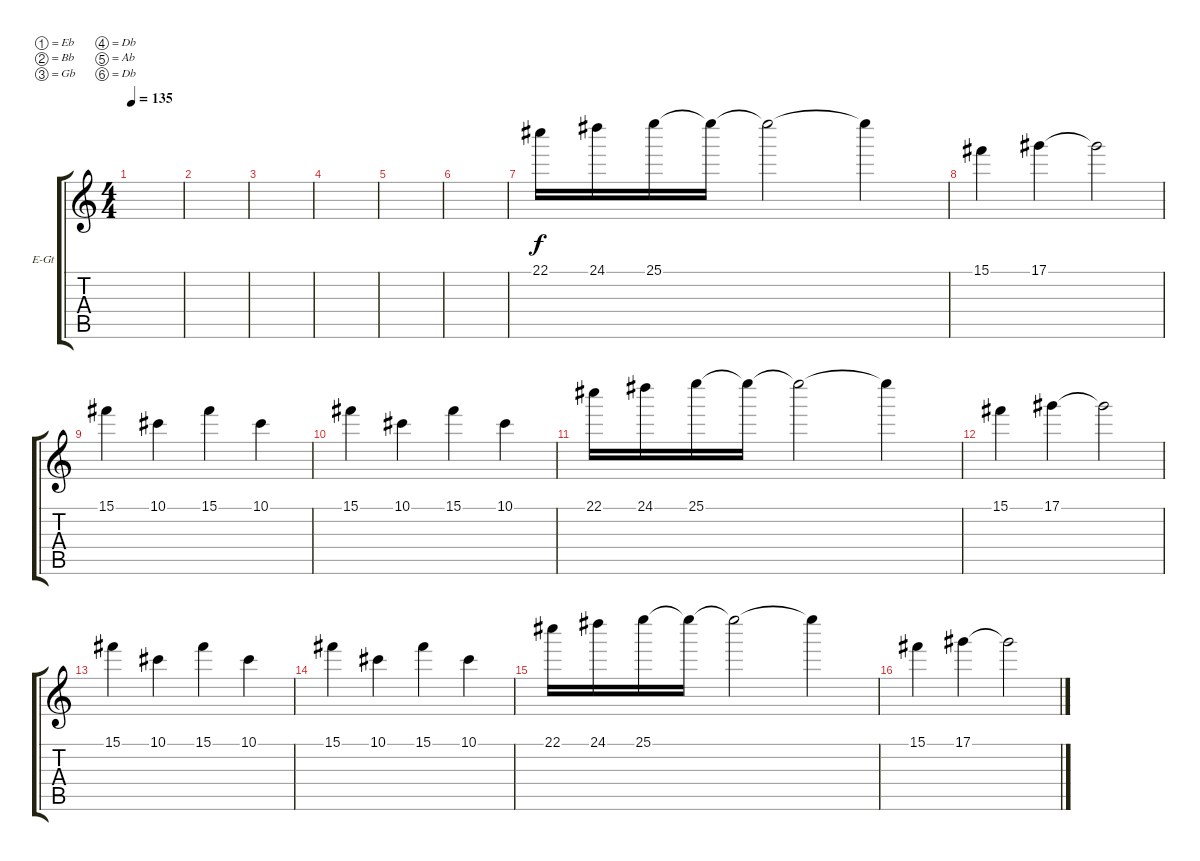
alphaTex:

\defaultSystemsLayout 4
\bracketExtendMode groupsimilarinstruments
\firstSystemTrackNameOrientation horizontal
\otherSystemsTrackNameOrientation horizontal
\track ("Electric Guitar" "E-Gt") {instrument electricguitarclean}
\staff {score tabs}
\tuning (Eb4 Bb3 Gb3 Db3 Ab2 Db2)
\ts (4 4)
\tempo 135
\clef g2
\ks c
|
|
|
|
|
|
22.1.16 24.1.16 25.1.16 25.1{t}.16 25.1{t}.2 25.1{t}.4 |
15.1.4 17.1.4 17.1{t}.2 |
15.1.4 10.1.4 15.1.4 10.1.4 |
15.1.4 10.1.4 15.1.4 10.1.4 |
22.1.16 24.1.16 25.1.16 25.1{t}.16 25.1{t}.2 25.1{t}.4 |
15.1.4 17.1.4 17.1{t}.2 |
15.1.4 10.1.4 15.1.4 10.1.4 |
15.1.4 10.1.4 15.1.4 10.1.4 |
22.1.16 24.1.16 25.1.16 25.1{t}.16 25.1{t}.2 25.1{t}.4 |
15.1.4 17.1.4 17.1{t}.2
